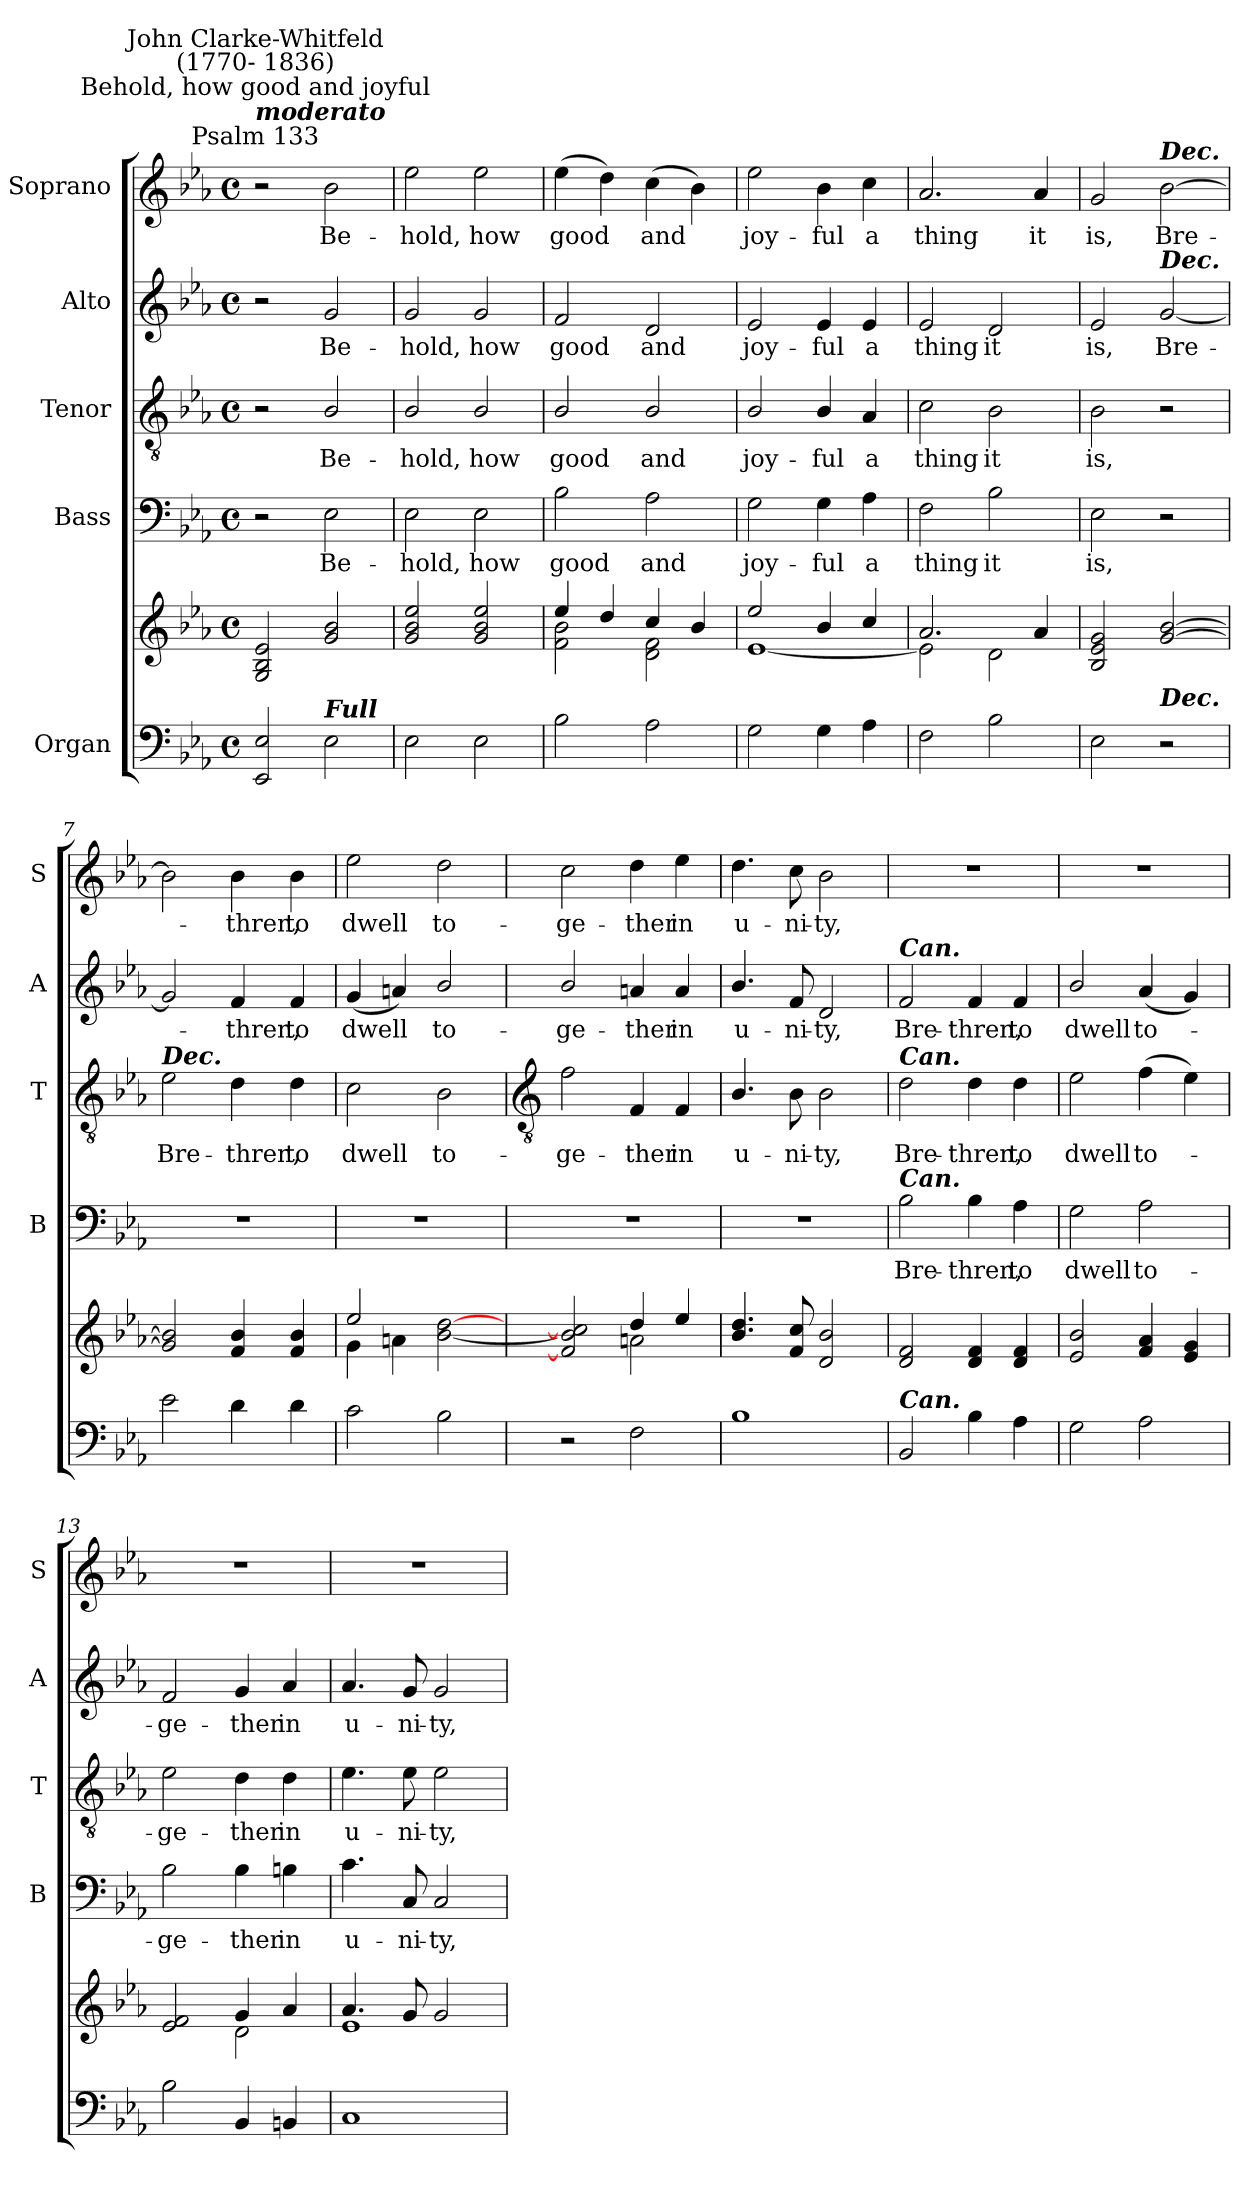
**kern	**kern	**kern	**text	**kern	**text	**kern	**text	**kern	**text
*part5	*part5	*part4	*part4	*part3	*part3	*part2	*part2	*part1	*part1
*staff6	*staff5	*staff4	*staff4	*staff3	*staff3	*staff2	*staff2	*staff1	*staff1
*I"Organ	*	*I"Bass	*	*I"Tenor	*	*I"Alto	*	*I"Soprano	*
*	*	*I'B	*	*I'T	*	*I'A	*	*I'S	*
*clefF4	*clefG2	*clefF4	*	*clefGv2	*	*clefG2	*	*clefG2	*
*k[b-e-a-]	*k[b-e-a-]	*k[b-e-a-]	*	*k[b-e-a-]	*	*k[b-e-a-]	*	*k[b-e-a-]	*
*E-:	*E-:	*E-:	*	*E-:	*	*E-:	*	*E-:	*
*M4/4	*M4/4	*M4/4	*	*M4/4	*	*M4/4	*	*M4/4	*
*met(c)	*met(c)	*met(c)	*	*met(c)	*	*met(c)	*	*met(c)	*
=1	=1	=1	=1	=1	=1	=1	=1	=1	=1
*	*^	*	*	*	*	*	*	*	*
!	!	!	!	!	!	!	!	!	!LO:TX:a:cj:t=Psalm 133	!
!	!	!	!	!	!	!	!	!	!LO:TX:a:Bi:t=moderato	!
!	!	!	!	!	!	!	!	!	!LO:TX:a:cj:t=Behold, how good and joyful	!
!	!	!	!	!	!	!	!	!	!LO:TX:a:cj:t=John Clarke-Whitfeld\n(1770- 1836)	!
2EE- 2E-	2G 2B- 2e-	1ryy	2r	.	2r	.	2r	.	2r	.
!	!LO:TX:b:Bi:t=Full	!	!	!	!	!	!	!	!	!
!	!	!	!	!LO:LY:b	!	!LO:LY:b	!	!LO:LY:b	!	!LO:LY:b
2E-	2g 2b-	.	2E-	Be-	2B-/	Be-	2g	Be-	2b-	Be-
=2	=2	=2	=2	=2	=2	=2	=2	=2	=2	=2
!	!	!	!	!LO:LY:b	!	!LO:LY:b	!	!LO:LY:b	!	!LO:LY:b
2E-	2g 2b- 2ee-	1ryy	2E-	-hold,	2B-/	-hold,	2g	-hold,	2ee-	-hold,
!	!	!	!	!LO:LY:b	!	!LO:LY:b	!	!LO:LY:b	!	!LO:LY:b
2E-	2g 2b- 2ee-	.	2E-	how	2B-/	how	2g	how	2ee-	how
=3	=3	=3	=3	=3	=3	=3	=3	=3	=3	=3
!	!	!	!	!LO:LY:b	!	!LO:LY:b	!	!LO:LY:b	!	!LO:LY:b
2B-	4ee-/	2f\ 2b-\	2B-	good	2B-/	good	2f	good	(>4ee-	good
.	4dd/	.	.	.	.	.	.	.	4dd)	.
!	!	!	!	!LO:LY:b	!	!LO:LY:b	!	!LO:LY:b	!	!LO:LY:b
2A-	4cc/	2d\ 2f\	2A-	and	2B-/	and	2d	and	(>4cc	and
.	4b-/	.	.	.	.	.	.	.	4b-)	.
=4	=4	=4	=4	=4	=4	=4	=4	=4	=4	=4
!	!	!	!	!LO:LY:b	!	!LO:LY:b	!	!LO:LY:b	!	!LO:LY:b
2G	2ee-/	[1e-\	2G	joy-	2B-/	joy-	2e-	joy-	2ee-	joy-
!	!	!	!	!LO:LY:b	!	!LO:LY:b	!	!LO:LY:b	!	!LO:LY:b
4G	4b-/	.	4G	-ful	4B-/	-ful	4e-	-ful	4b-	-ful
!	!	!	!	!LO:LY:b	!	!LO:LY:b	!	!LO:LY:b	!	!LO:LY:b
4A-	4cc/	.	4A-	a	4A-/	a	4e-	a	4cc	a
=5	=5	=5	=5	=5	=5	=5	=5	=5	=5	=5
!	!	!	!	!LO:LY:b	!	!LO:LY:b	!	!LO:LY:b	!	!LO:LY:b
2F	2.a-	2e-\]	2F	thing	2c	thing	2e-	thing	2.a-	thing
!	!	!	!	!LO:LY:b	!	!LO:LY:b	!	!LO:LY:b	!	!
2B-	.	2d\	2B-	it	2B-	it	2d	it	.	.
!	!	!	!	!	!	!	!	!	!	!LO:LY:b
.	4a-	.	.	.	.	.	.	.	4a-	it
=6	=6	=6	=6	=6	=6	=6	=6	=6	=6	=6
!	!	!	!	!LO:LY:b	!	!LO:LY:b	!	!LO:LY:b	!	!LO:LY:b
2E-	2B- 2e- 2g	1ryy	2E-	is,	2B-	is,	2e-	is,	2g	is,
!	!	!	!	!	!	!	!	!	!LO:TX:a:Bi:t=Dec.	!
!	!	!	!	!	!	!	!LO:TX:a:Bi:t=Dec.	!	!	!
!	!LO:TX:b:Bi:t=Dec.	!	!	!	!	!	!	!	!	!
!	!	!	!	!	!	!	!	!LO:LY:b	!	!LO:LY:b
2r	[2g [2b-	.	2r	.	2r	.	[2g	Bre-	[2b-	Bre-
=7	=7	=7	=7	=7	=7	=7	=7	=7	=7	=7
!	!	!	!	!	!LO:TX:a:Bi:t=Dec.	!	!	!	!	!
!	!	!	!	!	!	!LO:LY:b	!	!	!	!
2e-	2g] 2b-]	1ryy	1r	.	2e-	Bre-	2g]	.	2b-]	.
!	!	!	!	!	!	!LO:LY:b	!	!LO:LY:b	!	!LO:LY:b
4d	4f 4b-	.	.	.	4d	-thren,	4f	thren,	4b-	thren,
!	!	!	!	!	!	!LO:LY:b	!	!LO:LY:b	!	!LO:LY:b
4d	4f 4b-	.	.	.	4d	to	4f	to	4b-	to
=8	=8	=8	=8	=8	=8	=8	=8	=8	=8	=8
!	!	!	!	!	!	!LO:LY:b	!	!LO:LY:b	!	!LO:LY:b
2c	2ee-/	4g\	1r	.	2c	dwell	(<4g	dwell	2ee-	dwell
.	.	4an\	.	.	.	.	4an)	.	.	.
!	!	!	!	!	!	!LO:LY:b	!	!LO:LY:b	!	!LO:LY:b
2B-	[2b- [2dd	2ryy	.	.	2B-	to-	2b-/	to-	2dd	to-
!!LO:LB:g=z
=9	=9	=9	=9	=9	=9	=9	=9	=9	=9	=9
*	*	*	*	*	*clefGv2	*	*	*	*	*
!	!	!	!	!	!	!LO:LY:b	!	!LO:LY:b	!	!LO:LY:b
2r	2f] 2b-] 2cc]	2ryy	1r	.	2f	-ge-	2b-/	-ge-	2cc	-ge-
!	!	!	!	!	!	!LO:LY:b	!	!LO:LY:b	!	!LO:LY:b
2F	4dd/	2an\	.	.	4F	-ther	4an	-ther	4dd	-ther
!	!	!	!	!	!	!LO:LY:b	!	!LO:LY:b	!	!LO:LY:b
.	4ee-/	.	.	.	4F	in	4a	in	4ee-	in
=10	=10	=10	=10	=10	=10	=10	=10	=10	=10	=10
!	!	!	!	!	!	!LO:LY:b	!	!LO:LY:b	!	!LO:LY:b
1B-\	4.b- 4.dd	1ryy	1r	.	4.B-/	u-	4.b-/	u-	4.dd	u-
!	!	!	!	!	!	!LO:LY:b	!	!LO:LY:b	!	!LO:LY:b
.	8f 8cc	.	.	.	8B-	-ni-	8f	-ni-	8cc	-ni-
!	!	!	!	!	!	!LO:LY:b	!	!LO:LY:b	!	!LO:LY:b
.	2d 2b-	.	.	.	2B-\	-ty,	2d/	-ty,	2b-	-ty,
=11	=11	=11	=11	=11	=11	=11	=11	=11	=11	=11
!	!	!	!	!	!	!	!LO:TX:a:Bi:t=Can.	!	!	!
!	!	!	!	!	!LO:TX:a:Bi:t=Can.	!	!	!	!	!
!	!	!	!LO:TX:a:Bi:t=Can.	!	!	!	!	!	!	!
!LO:TX:a:Bi:t=Can.	!	!	!	!	!	!	!	!	!	!
!	!	!	!	!LO:LY:b	!	!LO:LY:b	!	!LO:LY:b	!	!
2BB-	2d/ 2f/	1ryy	2B-	Bre-	2d\	Bre-	2f/	Bre-	1r	.
!	!	!	!	!LO:LY:b	!	!LO:LY:b	!	!LO:LY:b	!	!
4B-	4d 4f	.	4B-	-thren,	4d	-thren,	4f	-thren,	.	.
!	!	!	!	!LO:LY:b	!	!LO:LY:b	!	!LO:LY:b	!	!
4A-	4d 4f	.	4A-	to	4d	to	4f	to	.	.
=12	=12	=12	=12	=12	=12	=12	=12	=12	=12	=12
!	!	!	!	!LO:LY:b	!	!LO:LY:b	!	!LO:LY:b	!	!
2G	2e-/ 2b-/	1ryy	2G	dwell	2e-\	dwell	2b-/	dwell	1r	.
!	!	!	!	!LO:LY:b	!	!LO:LY:b	!	!LO:LY:b	!	!
2A-	4f 4a-	.	2A-	to-	(>4f	to-	(<4a-	to-	.	.
.	4e- 4g	.	.	.	4e-)	.	4g)	.	.	.
=13	=13	=13	=13	=13	=13	=13	=13	=13	=13	=13
!	!	!	!	!LO:LY:b	!	!LO:LY:b	!	!LO:LY:b	!	!
2B-	2e- 2f	2ryy	2B-	-ge-	2e-	ge-	2f	ge-	1r	.
!	!	!	!	!LO:LY:b	!	!LO:LY:b	!	!LO:LY:b	!	!
4BB-	4g	2d\	4B-	-ther	4d	-ther	4g	-ther	.	.
!	!	!	!	!LO:LY:b	!	!LO:LY:b	!	!LO:LY:b	!	!
4BBn	4a-	.	4Bn	in	4d	in	4a-	in	.	.
=14	=14	=14	=14	=14	=14	=14	=14	=14	=14	=14
!	!	!	!	!LO:LY:b	!	!LO:LY:b	!	!LO:LY:b	!	!
1C	4.a-	1e-\	4.c	u-	4.e-	u-	4.a-	u-	1r	.
!	!	!	!	!LO:LY:b	!	!LO:LY:b	!	!LO:LY:b	!	!
.	8g	.	8C	-ni-	8e-	-ni-	8g	-ni-	.	.
!	!	!	!	!LO:LY:b	!	!LO:LY:b	!	!LO:LY:b	!	!
.	2g	.	2C	-ty,	2e-	-ty,	2g	-ty,	.	.
*	*v	*v	*	*	*	*	*	*	*	*
=	=	=	=	=	=	=	=	=	=
*-	*-	*-	*-	*-	*-	*-	*-	*-	*-
